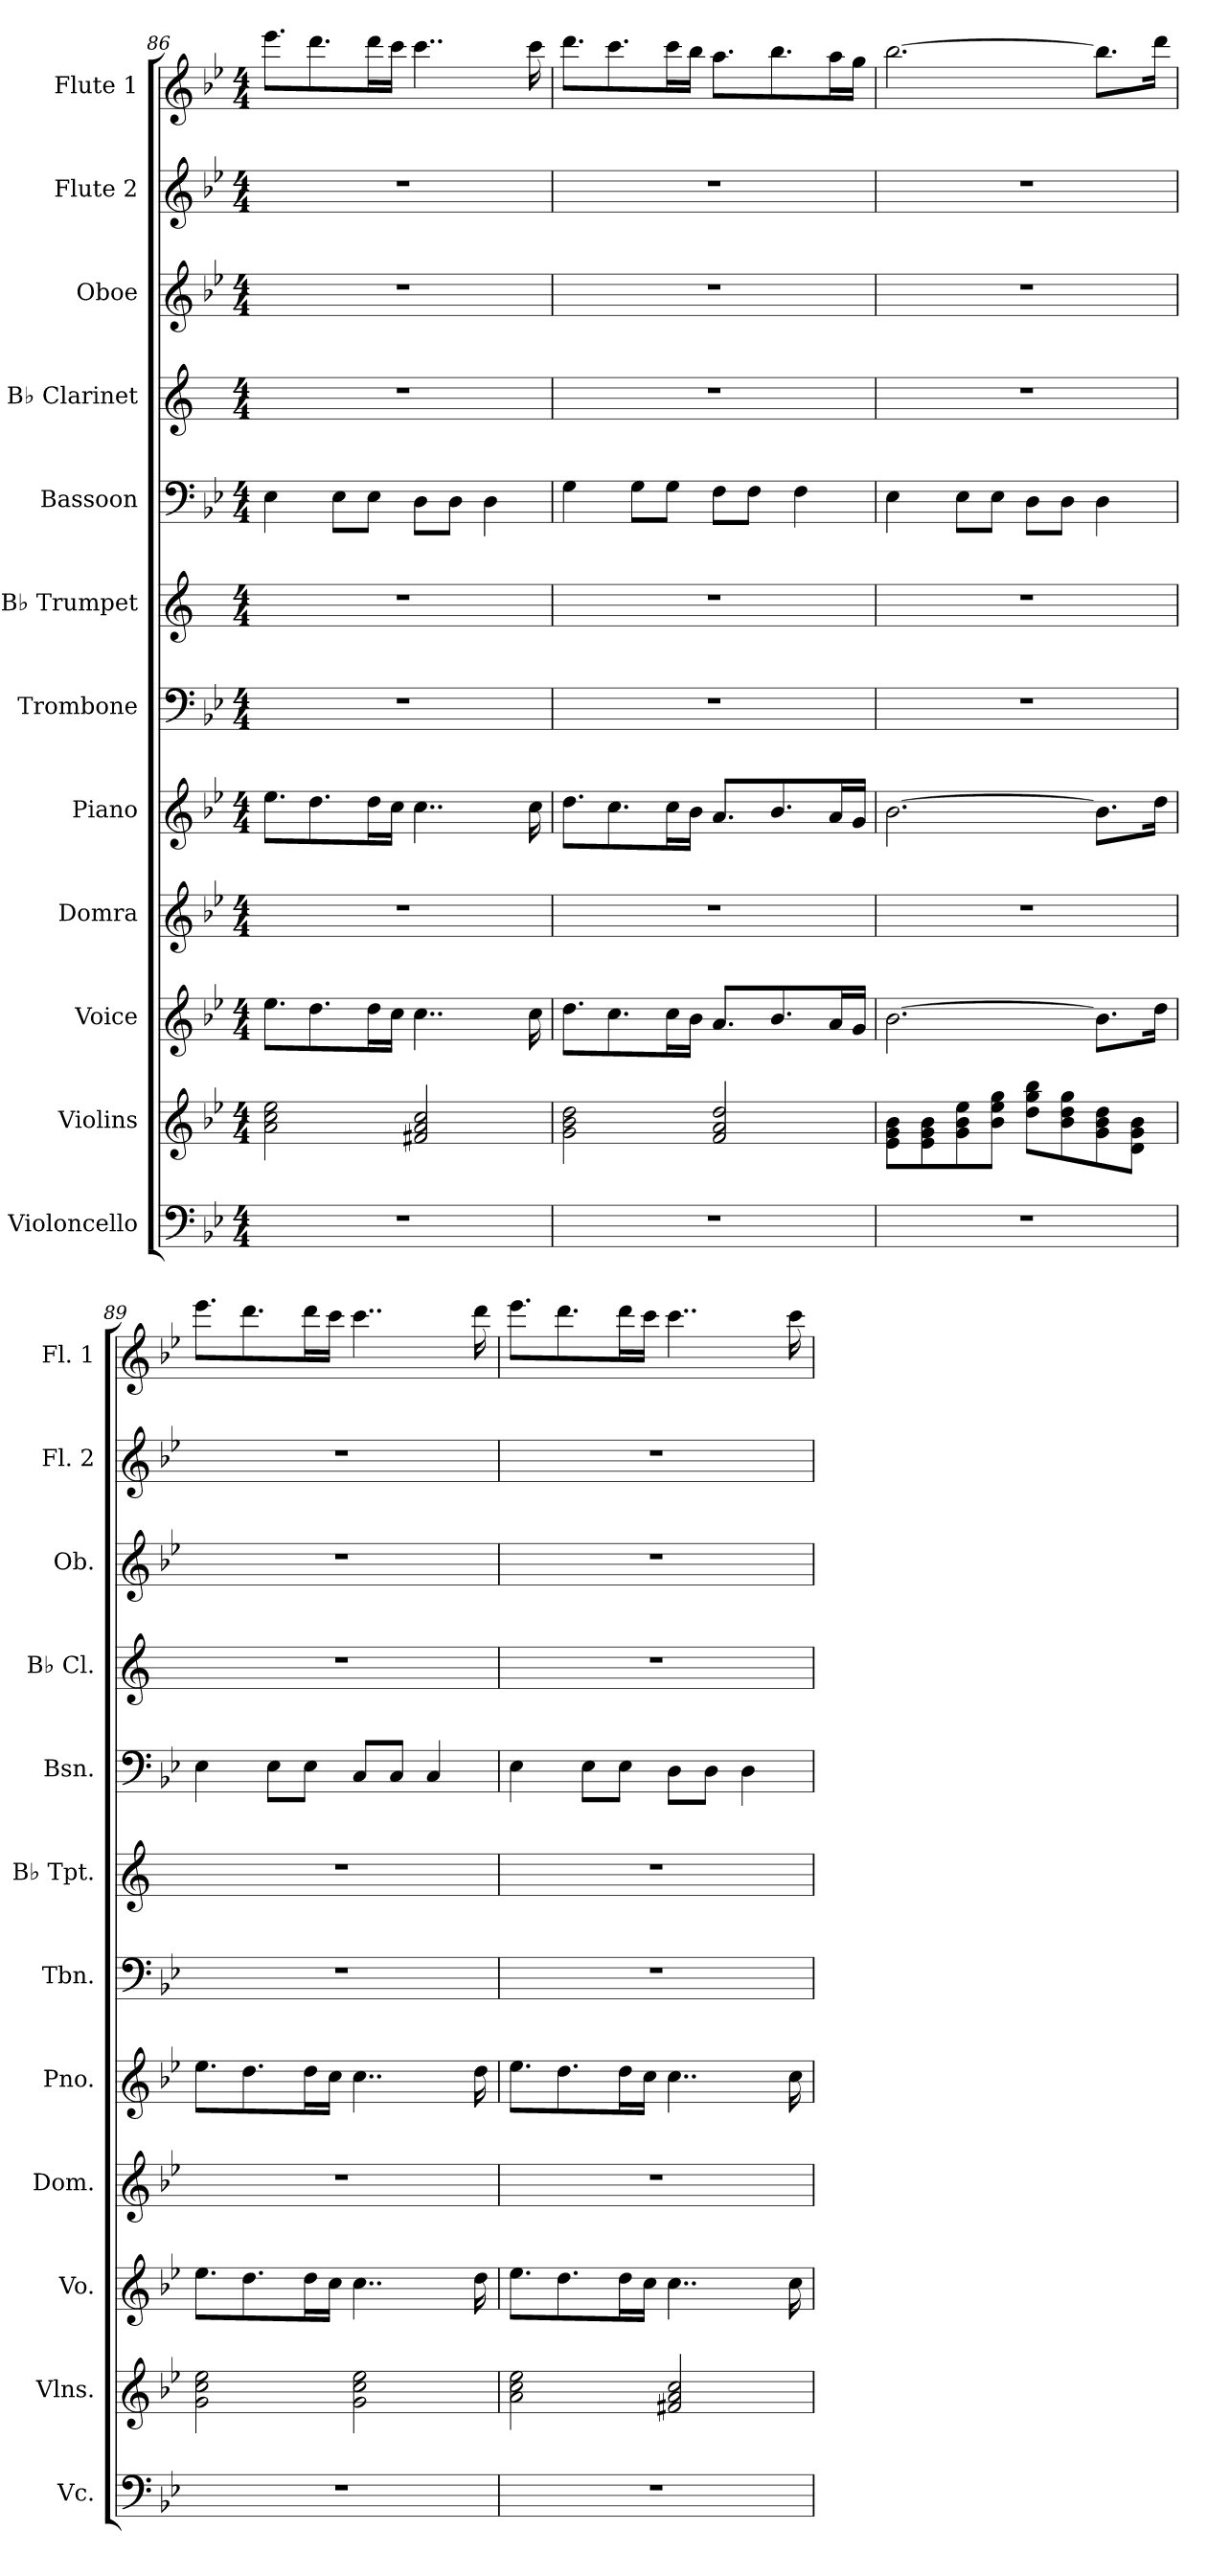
**kern	**kern	**kern	**kern	**kern	**kern	**kern	**kern	**kern	**kern	**kern	**kern
*part12	*part11	*part10	*part9	*part8	*part7	*part6	*part5	*part4	*part3	*part2	*part1
*staff12	*staff11	*staff10	*staff9	*staff8	*staff7	*staff6	*staff5	*staff4	*staff3	*staff2	*staff1
*I"Violoncello	*I"Violins	*I"Voice	*I"Domra	*I"Piano	*I"Trombone	*I"B♭ Trumpet	*I"Bassoon	*I"B♭ Clarinet	*I"Oboe	*I"Flute 2	*I"Flute 1
*I'Vc.	*I'Vlns.	*I'Vo.	*I'Dom.	*I'Pno.	*I'Tbn.	*I'B♭ Tpt.	*I'Bsn.	*I'B♭ Cl.	*I'Ob.	*I'Fl. 2	*I'Fl. 1
!!LO:PB:g=z
*clefF4	*clefG2	*clefG2	*clefG2	*clefG2	*clefF4	*clefG2	*clefF4	*clefG2	*clefG2	*clefG2	*clefG2
*	*	*	*	*	*	*ITrd1c2	*	*ITrd1c2	*	*	*
*k[b-e-]	*k[b-e-]	*k[b-e-]	*k[b-e-]	*k[b-e-]	*k[b-e-]	*k[b-e-]	*k[b-e-]	*k[b-e-]	*k[b-e-]	*k[b-e-]	*k[b-e-]
*M4/4	*M4/4	*M4/4	*M4/4	*M4/4	*M4/4	*M4/4	*M4/4	*M4/4	*M4/4	*M4/4	*M4/4
=86	=86	=86	=86	=86	=86	=86	=86	=86	=86	=86	=86
1r	2a\ 2cc\ 2ee-\	8.ee-\L	1r	8.ee-\L	1r	1r	4E-\	1r	1r	1r	8.eee-\L
.	.	8.dd\	.	8.dd\	.	.	.	.	.	.	8.ddd\
.	.	.	.	.	.	.	8E-\L	.	.	.	.
.	.	16dd\L	.	16dd\L	.	.	8E-\J	.	.	.	16ddd\L
.	.	16cc\JJ	.	16cc\JJ	.	.	.	.	.	.	16ccc\JJ
.	2f#X/ 2a/ 2cc/	4..cc\	.	4..cc\	.	.	8D\L	.	.	.	4..ccc\
.	.	.	.	.	.	.	8D\J	.	.	.	.
.	.	.	.	.	.	.	4D\	.	.	.	.
.	.	16cc\	.	16cc\	.	.	.	.	.	.	16ccc\
=87	=87	=87	=87	=87	=87	=87	=87	=87	=87	=87	=87
1r	2g\ 2b-\ 2dd\	8.dd\L	1r	8.dd\L	1r	1r	4G\	1r	1r	1r	8.ddd\L
.	.	8.cc\	.	8.cc\	.	.	.	.	.	.	8.ccc\
.	.	.	.	.	.	.	8G\L	.	.	.	.
.	.	16cc\L	.	16cc\L	.	.	8G\J	.	.	.	16ccc\L
.	.	16b-\JJ	.	16b-\JJ	.	.	.	.	.	.	16bb-\JJ
.	2f/ 2a/ 2dd/	8.a/L	.	8.a/L	.	.	8F\L	.	.	.	8.aa\L
.	.	.	.	.	.	.	8F\J	.	.	.	.
.	.	8.b-/	.	8.b-/	.	.	.	.	.	.	8.bb-\
.	.	.	.	.	.	.	4F\	.	.	.	.
.	.	16a/L	.	16a/L	.	.	.	.	.	.	16aa\L
.	.	16g/JJ	.	16g/JJ	.	.	.	.	.	.	16gg\JJ
=88	=88	=88	=88	=88	=88	=88	=88	=88	=88	=88	=88
1r	8e-\ 8g\ 8b-\L	[2.b-\	1r	[2.b-\	1r	1r	4E-\	1r	1r	1r	[2.bb-\
.	8e-\ 8g\ 8b-\	.	.	.	.	.	.	.	.	.	.
.	8g\ 8b-\ 8ee-\	.	.	.	.	.	8E-\L	.	.	.	.
.	8b-\ 8ee-\ 8gg\J	.	.	.	.	.	8E-\J	.	.	.	.
.	8dd\ 8gg\ 8bb-\L	.	.	.	.	.	8D\L	.	.	.	.
.	8b-\ 8dd\ 8gg\	.	.	.	.	.	8D\J	.	.	.	.
.	8g\ 8b-\ 8dd\	8.b-\L]	.	8.b-\L]	.	.	4D\	.	.	.	8.bb-\L]
.	8d\ 8g\ 8b-\J	.	.	.	.	.	.	.	.	.	.
.	.	16dd\Jk	.	16dd\Jk	.	.	.	.	.	.	16ddd\Jk
!!LO:PB:g=z
=89	=89	=89	=89	=89	=89	=89	=89	=89	=89	=89	=89
1r	2g\ 2cc\ 2ee-\	8.ee-\L	1r	8.ee-\L	1r	1r	4E-\	1r	1r	1r	8.eee-\L
.	.	8.dd\	.	8.dd\	.	.	.	.	.	.	8.ddd\
.	.	.	.	.	.	.	8E-\L	.	.	.	.
.	.	16dd\L	.	16dd\L	.	.	8E-\J	.	.	.	16ddd\L
.	.	16cc\JJ	.	16cc\JJ	.	.	.	.	.	.	16ccc\JJ
.	2g\ 2cc\ 2ee-\	4..cc\	.	4..cc\	.	.	8C/L	.	.	.	4..ccc\
.	.	.	.	.	.	.	8C/J	.	.	.	.
.	.	.	.	.	.	.	4C/	.	.	.	.
.	.	16dd\	.	16dd\	.	.	.	.	.	.	16ddd\
=90	=90	=90	=90	=90	=90	=90	=90	=90	=90	=90	=90
1r	2a\ 2cc\ 2ee-\	8.ee-\L	1r	8.ee-\L	1r	1r	4E-\	1r	1r	1r	8.eee-\L
.	.	8.dd\	.	8.dd\	.	.	.	.	.	.	8.ddd\
.	.	.	.	.	.	.	8E-\L	.	.	.	.
.	.	16dd\L	.	16dd\L	.	.	8E-\J	.	.	.	16ddd\L
.	.	16cc\JJ	.	16cc\JJ	.	.	.	.	.	.	16ccc\JJ
.	2f#X/ 2a/ 2cc/	4..cc\	.	4..cc\	.	.	8D\L	.	.	.	4..ccc\
.	.	.	.	.	.	.	8D\J	.	.	.	.
.	.	.	.	.	.	.	4D\	.	.	.	.
.	.	16cc\	.	16cc\	.	.	.	.	.	.	16ccc\
=	=	=	=	=	=	=	=	=	=	=	=
*-	*-	*-	*-	*-	*-	*-	*-	*-	*-	*-	*-
